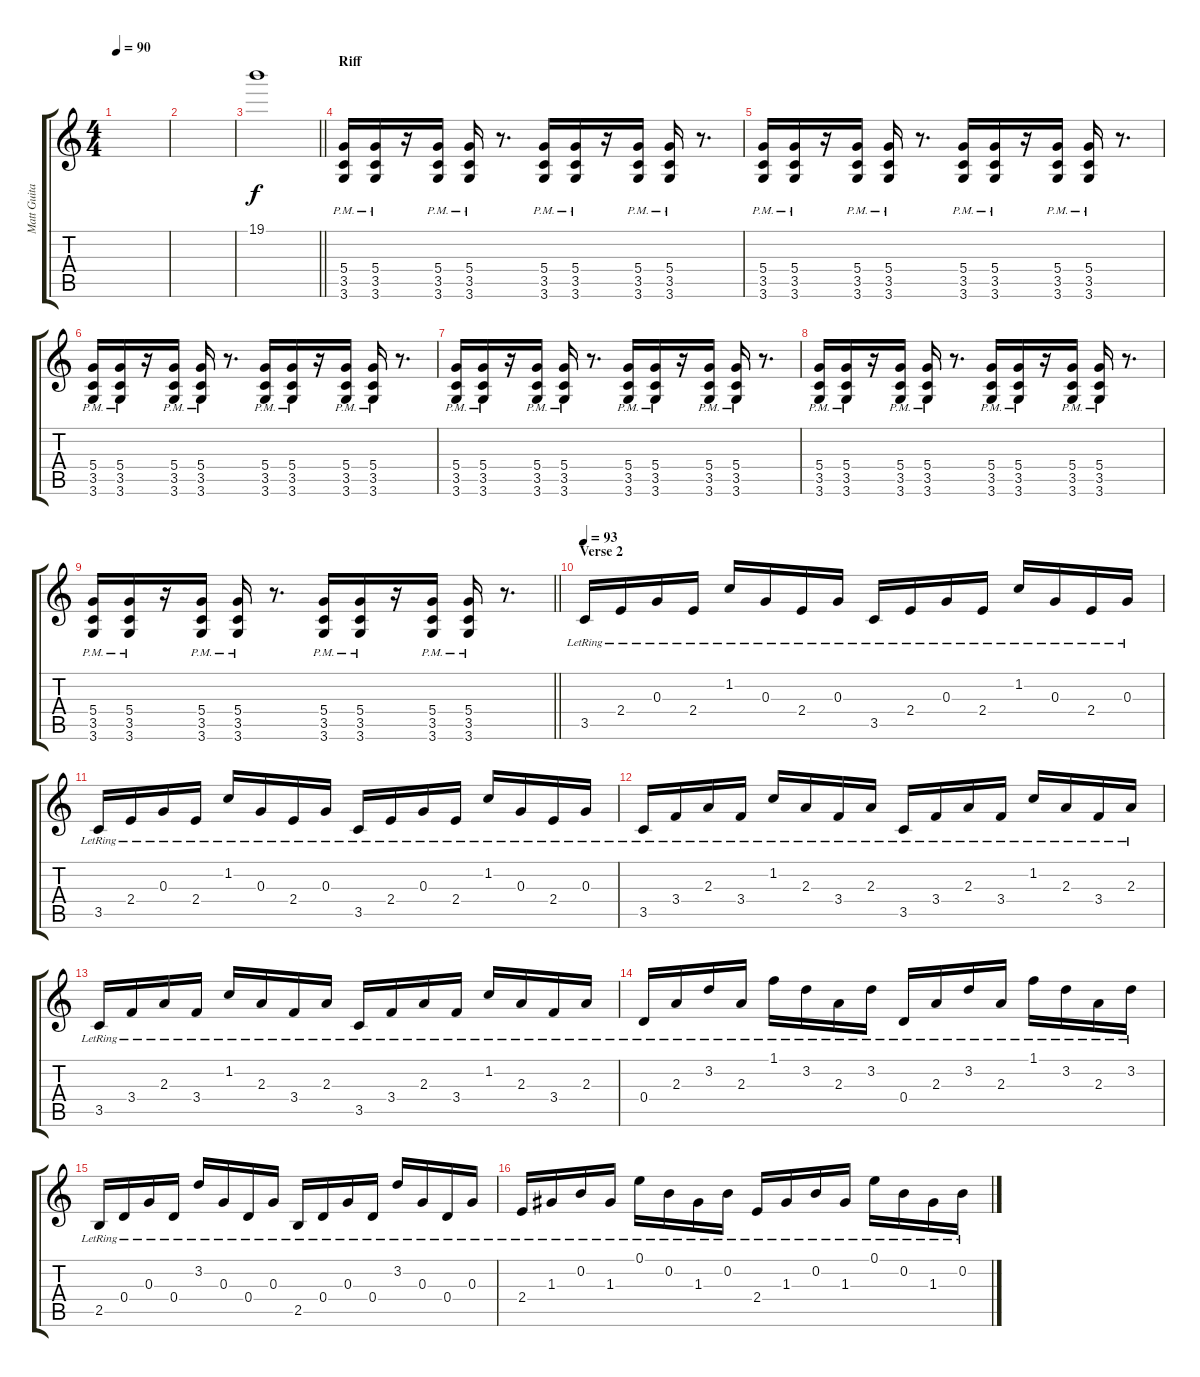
\track ("Matt Guitar 2" "Matt Guita") {instrument overdrivenguitar}
\staff {score tabs}
\tuning (E4 B3 G3 D3 A2 E2) {hide}
\ts (4 4)
\tempo 90
\clef g2
\ks c
|
|
\barLineRight lightlight
19.1.1{volume 13} |
\section ("" "Riff")
(5.4{pm} 3.5{pm} 3.6{pm}).16 (5.4{pm} 3.5{pm} 3.6{pm}).16 r.16 (5.4{pm} 3.5{pm} 3.6{pm}).16 (5.4{pm} 3.5{pm} 3.6{pm}).16 r.8{d} (5.4{pm} 3.5{pm} 3.6{pm}).16 (5.4{pm} 3.5{pm} 3.6{pm}).16 r.16 (5.4{pm} 3.5{pm} 3.6{pm}).16 (5.4{pm} 3.5{pm} 3.6{pm}).16 r.8{d} |
(5.4{pm} 3.5{pm} 3.6{pm}).16 (5.4{pm} 3.5{pm} 3.6{pm}).16 r.16 (5.4{pm} 3.5{pm} 3.6{pm}).16 (5.4{pm} 3.5{pm} 3.6{pm}).16 r.8{d} (5.4{pm} 3.5{pm} 3.6{pm}).16 (5.4{pm} 3.5{pm} 3.6{pm}).16 r.16 (5.4{pm} 3.5{pm} 3.6{pm}).16 (5.4{pm} 3.5{pm} 3.6{pm}).16 r.8{d} |
(5.4{pm} 3.5{pm} 3.6{pm}).16 (5.4{pm} 3.5{pm} 3.6{pm}).16 r.16 (5.4{pm} 3.5{pm} 3.6{pm}).16 (5.4{pm} 3.5{pm} 3.6{pm}).16 r.8{d} (5.4{pm} 3.5{pm} 3.6{pm}).16 (5.4{pm} 3.5{pm} 3.6{pm}).16 r.16 (5.4{pm} 3.5{pm} 3.6{pm}).16 (5.4{pm} 3.5{pm} 3.6{pm}).16 r.8{d} |
(5.4{pm} 3.5{pm} 3.6{pm}).16 (5.4{pm} 3.5{pm} 3.6{pm}).16 r.16 (5.4{pm} 3.5{pm} 3.6{pm}).16 (5.4{pm} 3.5{pm} 3.6{pm}).16 r.8{d} (5.4{pm} 3.5{pm} 3.6{pm}).16 (5.4{pm} 3.5{pm} 3.6{pm}).16 r.16 (5.4{pm} 3.5{pm} 3.6{pm}).16 (5.4{pm} 3.5{pm} 3.6{pm}).16 r.8{d} |
(5.4{pm} 3.5{pm} 3.6{pm}).16 (5.4{pm} 3.5{pm} 3.6{pm}).16 r.16 (5.4{pm} 3.5{pm} 3.6{pm}).16 (5.4{pm} 3.5{pm} 3.6{pm}).16 r.8{d} (5.4{pm} 3.5{pm} 3.6{pm}).16 (5.4{pm} 3.5{pm} 3.6{pm}).16 r.16 (5.4{pm} 3.5{pm} 3.6{pm}).16 (5.4{pm} 3.5{pm} 3.6{pm}).16 r.8{d} |
\barLineRight lightlight
(5.4{pm} 3.5{pm} 3.6{pm}).16 (5.4{pm} 3.5{pm} 3.6{pm}).16 r.16 (5.4{pm} 3.5{pm} 3.6{pm}).16 (5.4{pm} 3.5{pm} 3.6{pm}).16 r.8{d} (5.4{pm} 3.5{pm} 3.6{pm}).16 (5.4{pm} 3.5{pm} 3.6{pm}).16 r.16 (5.4{pm} 3.5{pm} 3.6{pm}).16 (5.4{pm} 3.5{pm} 3.6{pm}).16 r.8{d} |
\section ("" "Verse 2")
\tempo 93
3.5{lr}.16{instrument electricguitarclean} 2.4{lr}.16 0.3{lr}.16 2.4{lr}.16 1.2{lr}.16 0.3{lr}.16 2.4{lr}.16 0.3{lr}.16 3.5{lr}.16 2.4{lr}.16 0.3{lr}.16 2.4{lr}.16 1.2{lr}.16 0.3{lr}.16 2.4{lr}.16 0.3{lr}.16 |
3.5{lr}.16 2.4{lr}.16 0.3{lr}.16 2.4{lr}.16 1.2{lr}.16 0.3{lr}.16 2.4{lr}.16 0.3{lr}.16 3.5{lr}.16 2.4{lr}.16 0.3{lr}.16 2.4{lr}.16 1.2{lr}.16 0.3{lr}.16 2.4{lr}.16 0.3{lr}.16 |
3.5{lr}.16 3.4{lr}.16 2.3{lr}.16 3.4{lr}.16 1.2{lr}.16 2.3{lr}.16 3.4{lr}.16 2.3{lr}.16 3.5{lr}.16 3.4{lr}.16 2.3{lr}.16 3.4{lr}.16 1.2{lr}.16 2.3{lr}.16 3.4{lr}.16 2.3{lr}.16 |
3.5{lr}.16 3.4{lr}.16 2.3{lr}.16 3.4{lr}.16 1.2{lr}.16 2.3{lr}.16 3.4{lr}.16 2.3{lr}.16 3.5{lr}.16 3.4{lr}.16 2.3{lr}.16 3.4{lr}.16 1.2{lr}.16 2.3{lr}.16 3.4{lr}.16 2.3{lr}.16 |
0.4{lr}.16 2.3{lr}.16 3.2{lr}.16 2.3{lr}.16 1.1{lr}.16 3.2{lr}.16 2.3{lr}.16 3.2{lr}.16 0.4{lr}.16 2.3{lr}.16 3.2{lr}.16 2.3{lr}.16 1.1{lr}.16 3.2{lr}.16 2.3{lr}.16 3.2{lr}.16 |
2.5{lr}.16 0.4{lr}.16 0.3{lr}.16 0.4{lr}.16 3.2{lr}.16 0.3{lr}.16 0.4{lr}.16 0.3{lr}.16 2.5{lr}.16 0.4{lr}.16 0.3{lr}.16 0.4{lr}.16 3.2{lr}.16 0.3{lr}.16 0.4{lr}.16 0.3{lr}.16 |
2.4{lr}.16 1.3{lr}.16 0.2{lr}.16 1.3{lr}.16 0.1{lr}.16 0.2{lr}.16 1.3{lr}.16 0.2{lr}.16 2.4{lr}.16 1.3{lr}.16 0.2{lr}.16 1.3{lr}.16 0.1{lr}.16 0.2{lr}.16 1.3{lr}.16 0.2{lr}.16
